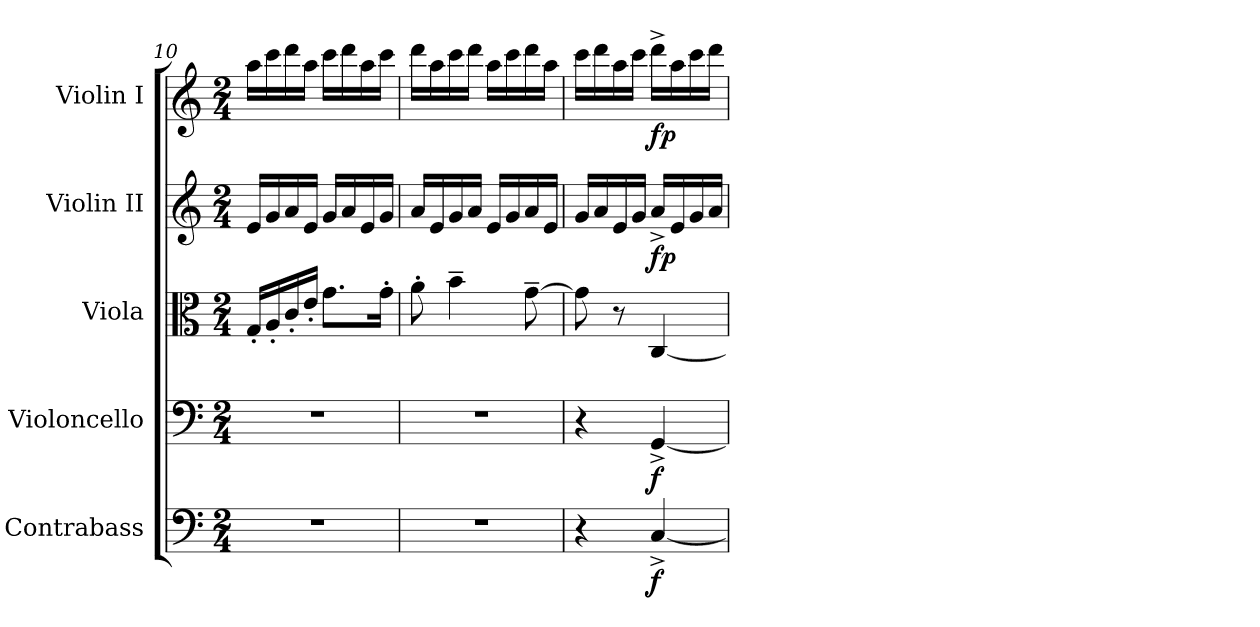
**kern	**dynam	**kern	**dynam	**kern	**kern	**dynam	**kern	**dynam
*part5	*part5	*part4	*part4	*part3	*part2	*part2	*part1	*part1
*staff5	*staff5	*staff4	*staff4	*staff3	*staff2	*staff2	*staff1	*staff1
*I"Contrabass	*	*I"Violoncello	*	*I"Viola	*I"Violin II	*	*I"Violin I	*
*I'Cb.	*	*I'Vc.	*	*I'Vla.	*I'Vln. II	*	*I'Vln. I	*
*clefF4	*	*clefF4	*	*clefC3	*clefG2	*	*clefG2	*
*ITrd7c12	*	*	*	*	*	*	*	*
*k[]	*	*k[]	*	*k[]	*k[]	*	*k[]	*
*M2/4	*	*M2/4	*	*M2/4	*M2/4	*	*M2/4	*
=10	=10	=10	=10	=10	=10	=10	=10	=10
2r	.	2r	.	16G'/LL	16e/LL	.	16aa\LL	.
.	.	.	.	16A'/	16g/	.	16ccc\	.
.	.	.	.	16c'/	16a/	.	16ddd\	.
.	.	.	.	16e'/JJ	16e/JJ	.	16aa\JJ	.
.	.	.	.	8.g\L	16g/LL	.	16ccc\LL	.
.	.	.	.	.	16a/	.	16ddd\	.
.	.	.	.	.	16e/	.	16aa\	.
.	.	.	.	16g'\Jk	16g/JJ	.	16ccc\JJ	.
=11	=11	=11	=11	=11	=11	=11	=11	=11
2r	.	2r	.	8a'\	16a/LL	.	16ddd\LL	.
.	.	.	.	.	16e/	.	16aa\	.
.	.	.	.	4b~\	16g/	.	16ccc\	.
.	.	.	.	.	16a/JJ	.	16ddd\JJ	.
.	.	.	.	.	16e/LL	.	16aa\LL	.
.	.	.	.	.	16g/	.	16ccc\	.
.	.	.	.	[8g~\	16a/	.	16ddd\	.
.	.	.	.	.	16e/JJ	.	16aa\JJ	.
=12	=12	=12	=12	=12	=12	=12	=12	=12
4r	.	4r	.	8g\]	16g/LL	.	16ccc\LL	.
.	.	.	.	.	16a/	.	16ddd\	.
.	.	.	.	8r	16e/	.	16aa\	.
.	.	.	.	.	16g/JJ	.	16ccc\JJ	.
!	!LO:DY:b	!	!LO:DY:b	!	!	!LO:DY:b	!	!LO:DY:b
[4CC^/	f	[4GG^/	f	[4C/	16a^/LL	fp	16ddd^\LL	fp
.	.	.	.	.	16e/	.	16aa\	.
.	.	.	.	.	16g/	.	16ccc\	.
.	.	.	.	.	16a/JJ	.	16ddd\JJ	.
=	=	=	=	=	=	=	=	=
*-	*-	*-	*-	*-	*-	*-	*-	*-
